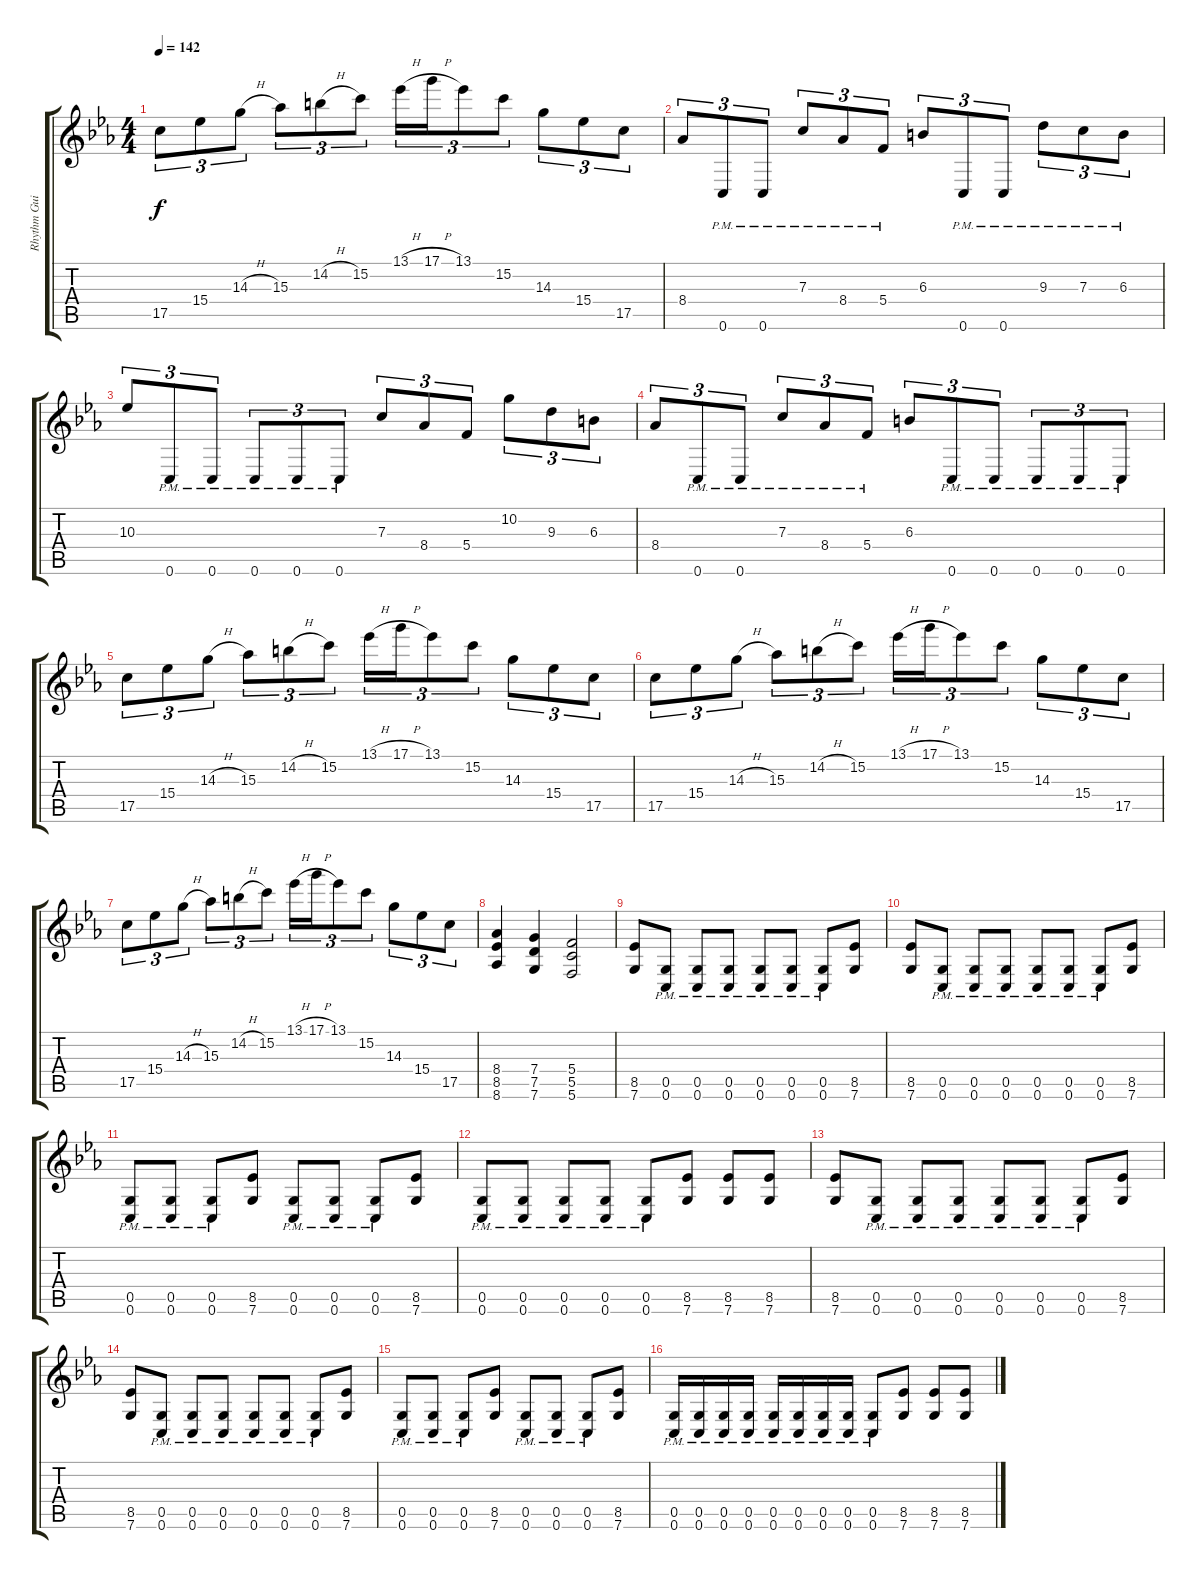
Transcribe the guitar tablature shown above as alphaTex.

\track ("Rhythm Guitar" "Rhythm Gui") {instrument distortionguitar}
\staff {score tabs}
\tuning (D4 A3 F3 C3 G2 C2) {hide}
\ts (4 4)
\tempo 142
\clef g2
\ks cminor
17.5.8{tu (3 2) dy f} 15.4.8{tu (3 2)} 14.3{h}.8{tu (3 2)} 15.3.8{tu (3 2)} 14.2{h}.8{tu (3 2)} 15.2.8{tu (3 2)} 13.1{h}.16{tu (3 2)} 17.1{h}.16{tu (3 2)} 13.1.8{tu (3 2)} 15.2.8{tu (3 2)} 14.3.8{tu (3 2)} 15.4.8{tu (3 2)} 17.5.8{tu (3 2)} |
8.4.8{tu (3 2)} 0.6{pm}.8{tu (3 2)} 0.6{pm}.8{tu (3 2)} 7.3{pm}.8{tu (3 2)} 8.4{pm}.8{tu (3 2)} 5.4{pm}.8{tu (3 2)} 6.3.8{tu (3 2)} 0.6{pm}.8{tu (3 2)} 0.6{pm}.8{tu (3 2)} 9.3{pm}.8{tu (3 2)} 7.3{pm}.8{tu (3 2)} 6.3{pm}.8{tu (3 2)} |
10.3.8{tu (3 2)} 0.6{pm}.8{tu (3 2)} 0.6{pm}.8{tu (3 2)} 0.6{pm}.8{tu (3 2)} 0.6{pm}.8{tu (3 2)} 0.6{pm}.8{tu (3 2)} 7.3.8{tu (3 2)} 8.4.8{tu (3 2)} 5.4.8{tu (3 2)} 10.2.8{tu (3 2)} 9.3.8{tu (3 2)} 6.3.8{tu (3 2)} |
8.4.8{tu (3 2)} 0.6{pm}.8{tu (3 2)} 0.6{pm}.8{tu (3 2)} 7.3{pm}.8{tu (3 2)} 8.4{pm}.8{tu (3 2)} 5.4{pm}.8{tu (3 2)} 6.3.8{tu (3 2)} 0.6{pm}.8{tu (3 2)} 0.6{pm}.8{tu (3 2)} 0.6{pm}.8{tu (3 2)} 0.6{pm}.8{tu (3 2)} 0.6{pm}.8{tu (3 2)} |
17.5.8{tu (3 2)} 15.4.8{tu (3 2)} 14.3{h}.8{tu (3 2)} 15.3.8{tu (3 2)} 14.2{h}.8{tu (3 2)} 15.2.8{tu (3 2)} 13.1{h}.16{tu (3 2)} 17.1{h}.16{tu (3 2)} 13.1.8{tu (3 2)} 15.2.8{tu (3 2)} 14.3.8{tu (3 2)} 15.4.8{tu (3 2)} 17.5.8{tu (3 2)} |
17.5.8{tu (3 2)} 15.4.8{tu (3 2)} 14.3{h}.8{tu (3 2)} 15.3.8{tu (3 2)} 14.2{h}.8{tu (3 2)} 15.2.8{tu (3 2)} 13.1{h}.16{tu (3 2)} 17.1{h}.16{tu (3 2)} 13.1.8{tu (3 2)} 15.2.8{tu (3 2)} 14.3.8{tu (3 2)} 15.4.8{tu (3 2)} 17.5.8{tu (3 2)} |
17.5.8{tu (3 2)} 15.4.8{tu (3 2)} 14.3{h}.8{tu (3 2)} 15.3.8{tu (3 2)} 14.2{h}.8{tu (3 2)} 15.2.8{tu (3 2)} 13.1{h}.16{tu (3 2)} 17.1{h}.16{tu (3 2)} 13.1.8{tu (3 2)} 15.2.8{tu (3 2)} 14.3.8{tu (3 2)} 15.4.8{tu (3 2)} 17.5.8{tu (3 2)} |
(8.4 8.5 8.6).4 (7.4 7.5 7.6).4 (5.4 5.5 5.6).2 |
(8.5 7.6).8 (0.5{pm} 0.6{pm}).8 (0.5{pm} 0.6{pm}).8 (0.5{pm} 0.6{pm}).8 (0.5{pm} 0.6{pm}).8 (0.5{pm} 0.6{pm}).8 (0.5{pm} 0.6{pm}).8 (8.5 7.6).8 |
(8.5 7.6).8 (0.5{pm} 0.6{pm}).8 (0.5{pm} 0.6{pm}).8 (0.5{pm} 0.6{pm}).8 (0.5{pm} 0.6{pm}).8 (0.5{pm} 0.6{pm}).8 (0.5{pm} 0.6{pm}).8 (8.5 7.6).8 |
(0.5{pm} 0.6{pm}).8 (0.5{pm} 0.6{pm}).8 (0.5{pm} 0.6{pm}).8 (8.5 7.6).8 (0.5{pm} 0.6{pm}).8 (0.5{pm} 0.6{pm}).8 (0.5{pm} 0.6{pm}).8 (8.5 7.6).8 |
(0.5{pm} 0.6{pm}).8 (0.5{pm} 0.6{pm}).8 (0.5{pm} 0.6{pm}).8 (0.5{pm} 0.6{pm}).8 (0.5{pm} 0.6{pm}).8 (8.5 7.6).8 (8.5 7.6).8 (8.5 7.6).8 |
(8.5 7.6).8 (0.5{pm} 0.6{pm}).8 (0.5{pm} 0.6{pm}).8 (0.5{pm} 0.6{pm}).8 (0.5{pm} 0.6{pm}).8 (0.5{pm} 0.6{pm}).8 (0.5{pm} 0.6{pm}).8 (8.5 7.6).8 |
(8.5 7.6).8 (0.5{pm} 0.6{pm}).8 (0.5{pm} 0.6{pm}).8 (0.5{pm} 0.6{pm}).8 (0.5{pm} 0.6{pm}).8 (0.5{pm} 0.6{pm}).8 (0.5{pm} 0.6{pm}).8 (8.5 7.6).8 |
(0.5{pm} 0.6{pm}).8 (0.5{pm} 0.6{pm}).8 (0.5{pm} 0.6{pm}).8 (8.5 7.6).8 (0.5{pm} 0.6{pm}).8 (0.5{pm} 0.6{pm}).8 (0.5{pm} 0.6{pm}).8 (8.5 7.6).8 |
(0.5{pm} 0.6{pm}).16 (0.5{pm} 0.6{pm}).16 (0.5{pm} 0.6{pm}).16 (0.5{pm} 0.6{pm}).16 (0.5{pm} 0.6{pm}).16 (0.5{pm} 0.6{pm}).16 (0.5{pm} 0.6{pm}).16 (0.5{pm} 0.6{pm}).16 (0.5{pm} 0.6{pm}).8 (8.5 7.6).8 (8.5 7.6).8 (8.5 7.6).8
